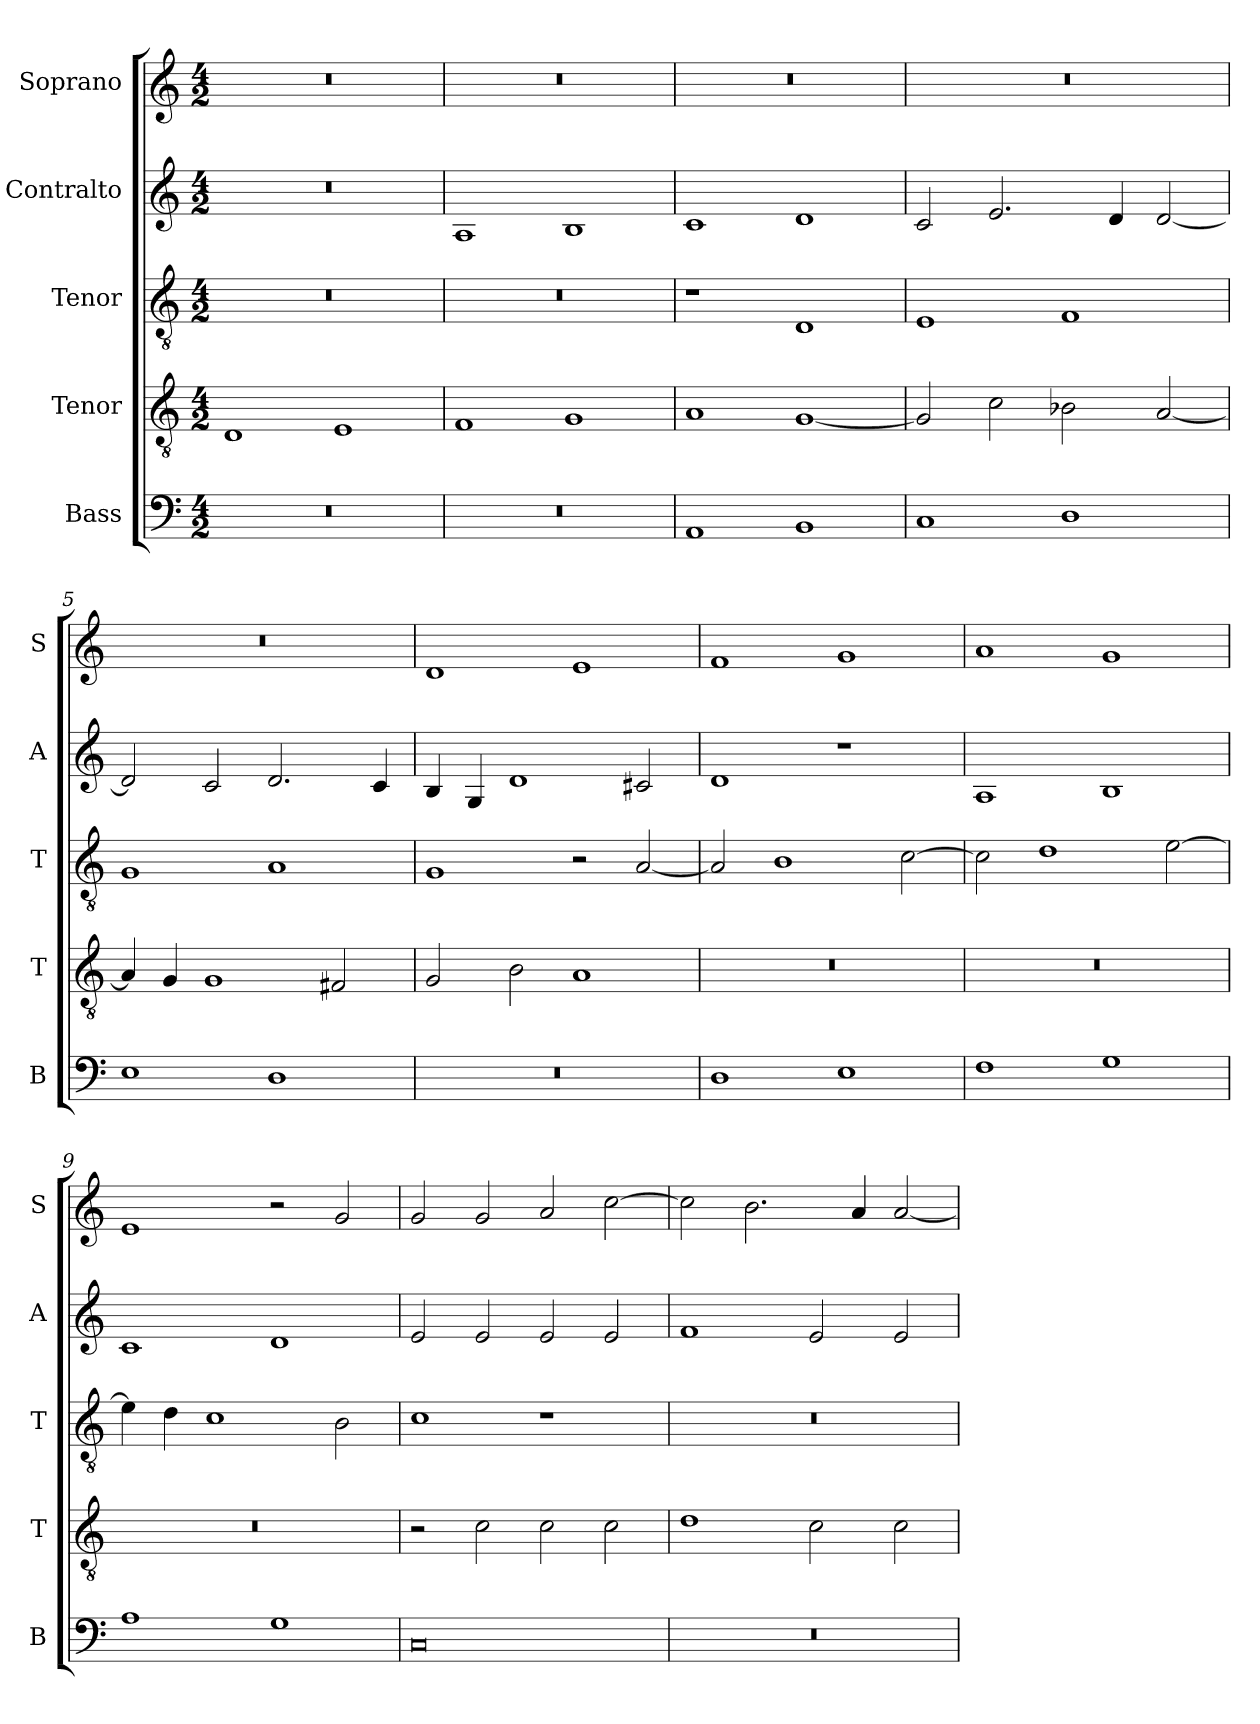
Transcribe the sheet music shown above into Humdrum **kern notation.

**kern	**kern	**kern	**kern	**kern
*part5	*part4	*part3	*part2	*part1
*staff5	*staff4	*staff3	*staff2	*staff1
*I"Bass	*I"Tenor	*I"Tenor	*I"Contralto	*I"Soprano
*I'B	*I'T	*I'T	*I'A	*I'S
*clefF4	*clefGv2	*clefGv2	*clefG2	*clefG2
*k[]	*k[]	*k[]	*k[]	*k[]
*E:phr	*E:phr	*E:phr	*E:phr	*E:phr
*M4/2	*M4/2	*M4/2	*M4/2	*M4/2
=1	=1	=1	=1	=1
0r	1D	0r	0r	0r
.	1E	.	.	.
=2	=2	=2	=2	=2
0r	1F	0r	1A	0r
.	1G	.	1B	.
=3	=3	=3	=3	=3
1AA	1A	1r	1c	0r
1BB	[1G	1D	1d	.
=4	=4	=4	=4	=4
1C	2G]	1E	2c	0r
.	2c	.	2.e	.
1D	2B-X	1F	.	.
.	.	.	4d	.
.	[2A	.	[2d	.
=5	=5	=5	=5	=5
1E	4A]	1G	2d]	0r
.	4G	.	.	.
.	1G	.	2c	.
1D	.	1A	2.d	.
.	2F#X	.	.	.
.	.	.	4c	.
=6	=6	=6	=6	=6
0r	2G	1G	4B	1d
.	.	.	4G	.
.	2B	.	1d	.
.	1A	2r	.	1e
.	.	[2A	2c#X	.
=7	=7	=7	=7	=7
1D	0r	2A]	1d	1f
.	.	1B	.	.
1E	.	.	1r	1g
.	.	[2c	.	.
=8	=8	=8	=8	=8
1F	0r	2c]	1A	1a
.	.	1d	.	.
1G	.	.	1B	1g
.	.	[2e	.	.
=9	=9	=9	=9	=9
1A	0r	4e]	1c	1e
.	.	4d	.	.
.	.	1c	.	.
1G	.	.	1d	2r
.	.	2B	.	2g
=10	=10	=10	=10	=10
0C	2r	1c	2e	2g
.	2c	.	2e	2g
.	2c	1r	2e	2a
.	2c	.	2e	[2cc
=11	=11	=11	=11	=11
0r	1d	0r	1f	2cc]
.	.	.	.	2.b
.	2c	.	2e	.
.	.	.	.	4a
.	2c	.	2e	[2a
=	=	=	=	=
*-	*-	*-	*-	*-
